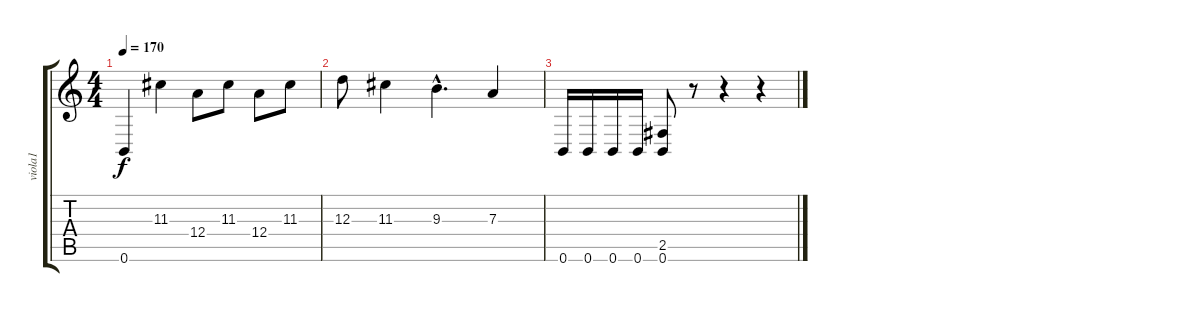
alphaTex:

\track ("viola1" "viola1") {instrument distortionguitar}
\staff {score tabs}
\tuning (B3 Gb3 D3 A2 E2 B1) {hide}
\ts (4 4)
\tempo 170
\clef g2
\ks c
0.6.4{dy f} 11.3.4 12.4.8 11.3.8 12.4.8 11.3.8 |
12.3.8 11.3.4 9.3{hac}.4{d} 7.3.4 |
0.6.16 0.6.16 0.6.16 0.6.16 (2.5 0.6).8 r.8 r.4 r.4
